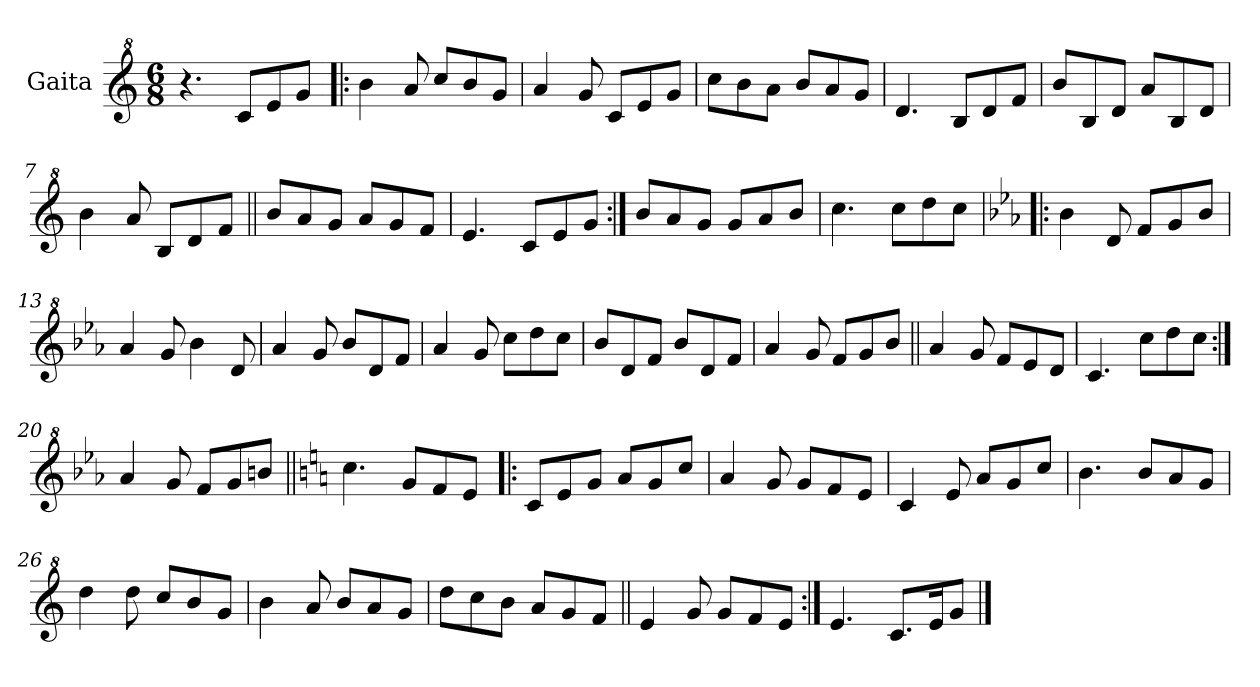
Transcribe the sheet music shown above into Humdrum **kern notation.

**kern
*part1
*staff1
*I"Gaita
*clefG^2
*k[]
*M6/8
*MM180
=1
4.r
8cc/L
8ee/
8gg/J
=2!|:
4bb\
8aa/
8ccc/L
8bb/
8gg/J
=3
4aa/
8gg/
8cc/L
8ee/
8gg/J
=4
8ccc\L
8bb\
8aa\J
8bb/L
8aa/
8gg/J
=5
4.dd/
8b/L
8dd/
8ff/J
=6
8bb/L
8b/
8dd/J
8aa/L
8b/
8dd/J
=7
4bb\
8aa/
8b/L
8dd/
8ff/J
=8||
8bb/L
8aa/
8gg/J
8aa/L
8gg/
8ff/J
!!LO:LB:g=z
=9
4.ee/
8cc/L
8ee/
8gg/J
=10:|!
8bb/L
8aa/
8gg/J
8gg/L
8aa/
8bb/J
=11
4.ccc\
8ccc\L
8ddd\
8ccc\J
=12!|:
*k[b-e-a-]
4bb-\
8dd/
8ff/L
8gg/
8bb-/J
=13
4aa-/
8gg/
4bb-\
8dd/
=14
4aa-/
8gg/
8bb-/L
8dd/
8ff/J
=15
4aa-/
8gg/
8ccc\L
8ddd\
8ccc\J
=16
8bb-/L
8dd/
8ff/J
8bb-/L
8dd/
8ff/J
!!LO:LB:g=z
=17
4aa-/
8gg/
8ff/L
8gg/
8bb-/J
=18||
4aa-/
8gg/
8ff/L
8ee-/
8dd/J
=19
4.cc/
8ccc\L
8ddd\
8ccc\J
=20:|!
4aa-/
8gg/
8ff/L
8gg/
8bbn/J
=21||
*k[]
4.ccc\
8gg/L
8ff/
8ee/J
=22!|:
8cc/L
8ee/
8gg/J
8aa/L
8gg/
8ccc/J
=23
4aa/
8gg/
8gg/L
8ff/
8ee/J
!!LO:LB:g=z
=24
4cc/
8ee/
8aa/L
8gg/
8ccc/J
=25
4.bb\
8bb/L
8aa/
8gg/J
=26
4ddd\
8ddd\
8ccc/L
8bb/
8gg/J
=27
4bb\
8aa/
8bb/L
8aa/
8gg/J
=28
8ddd\L
8ccc\
8bb\J
8aa/L
8gg/
8ff/J
=29||
4ee/
8gg/
8gg/L
8ff/
8ee/J
=30:|!
4.ee/
8.cc/L
16ee/K
8gg/J
==
*-
